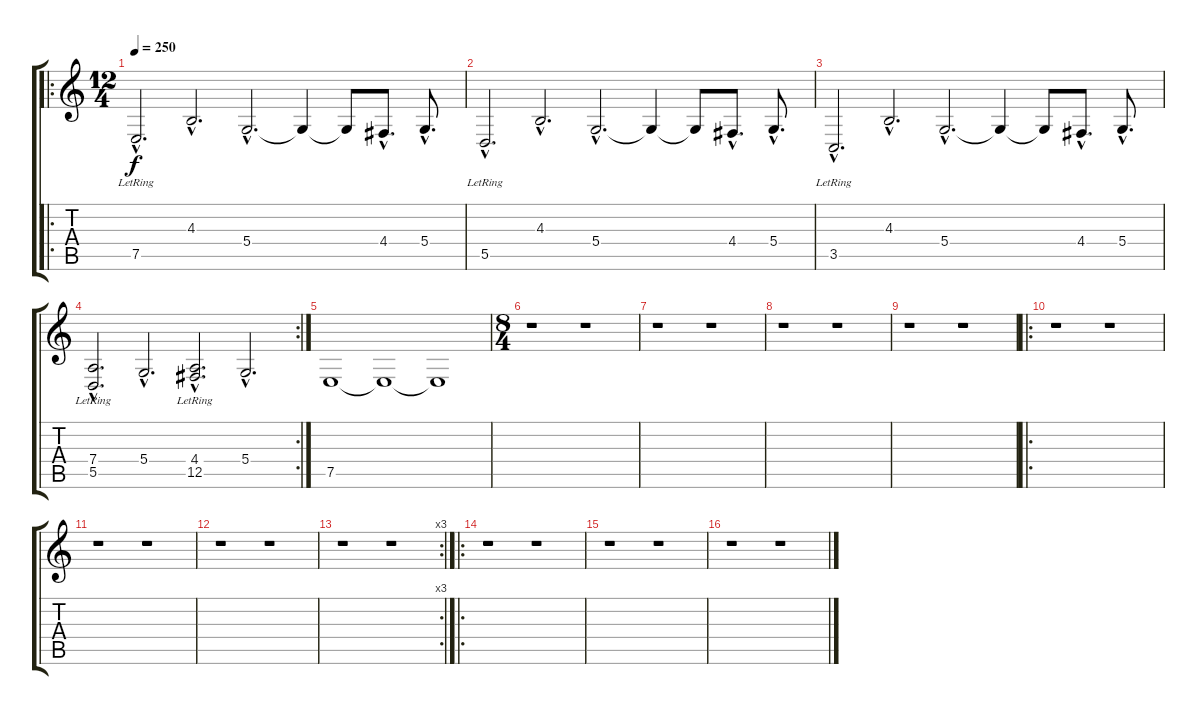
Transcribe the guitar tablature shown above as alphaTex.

\track "" {instrument churchorgan}
\staff {score tabs}
\tuning (E4 B3 G3 D3 A2 E2) {hide}
\ro
\ts (12 4)
\tempo 250
\clef g2
\ks c
7.5{hac lr}.2{d dy f instrument churchorgan} 4.3{hac}.2{d} 5.4{hac}.2{d} 5.4{t}.4 5.4{t}.8 4.4{hac}.8{d} 5.4{hac}.8{d} |
5.5{hac lr}.2{d} 4.3{hac}.2{d} 5.4{hac}.2{d} 5.4{t}.4 5.4{t}.8 4.4{hac}.8{d} 5.4{hac}.8{d} |
3.5{hac lr}.2{d} 4.3{hac}.2{d} 5.4{hac}.2{d} 5.4{t}.4 5.4{t}.8 4.4{hac}.8{d} 5.4{hac}.8{d} |
\rc 2
(7.4{hac} 5.5{hac lr}).2{d} 5.4{hac}.2{d} (4.4{hac} 12.5{hac lr}).2{d} 5.4{hac}.2{d} |
7.5.1 7.5{t}.1 7.5{t}.1 |
\ts (8 4)
r.1 r.1 |
r.1 r.1 |
r.1 r.1 |
r.1 r.1 |
\ro
r.1 r.1 |
r.1 r.1 |
r.1 r.1 |
\rc 3
r.1 r.1 |
\ro
r.1 r.1 |
r.1 r.1 |
r.1 r.1
